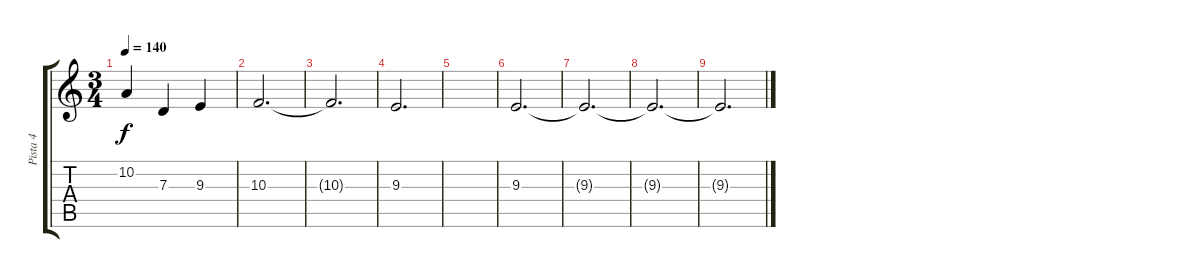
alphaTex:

\track ("Pista 4" "Pista 4") {instrument pad4choir}
\staff {score tabs}
\tuning (E4 B3 G3 D3 A2 E2) {hide}
\ts (3 4)
\tempo 140
\clef g2
\ks c
10.2.4{dy f instrument stringensemble1} 7.3.4 9.3.4 |
10.3.2{d} |
10.3{t}.2{d} |
9.3.2{d} |
|
9.3.2{d} |
9.3{t}.2{d} |
9.3{t}.2{d} |
9.3{t}.2{d}
